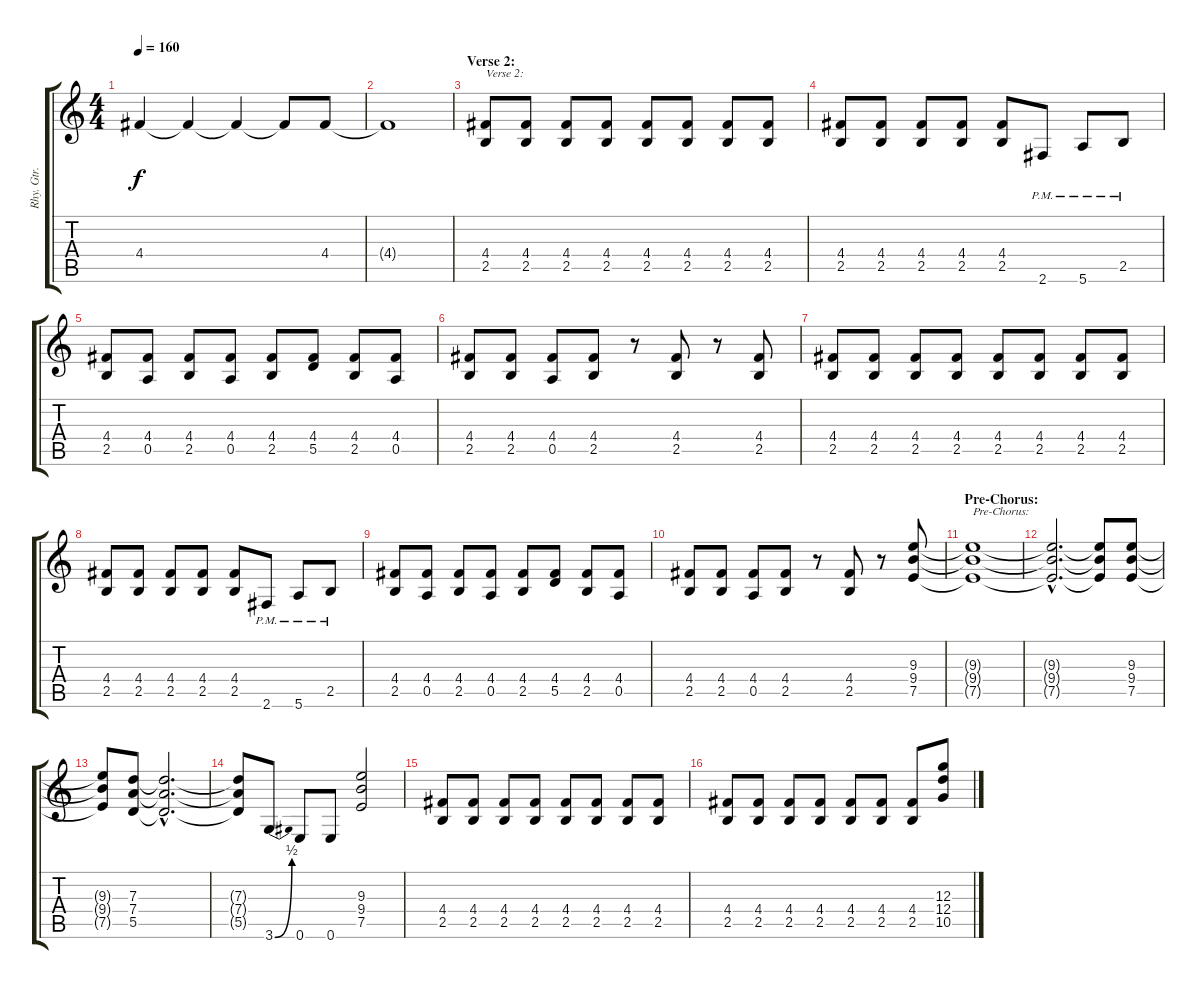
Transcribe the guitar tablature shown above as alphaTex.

\track ("Rhy. Gtr. 2" "Rhy. Gtr. ") {instrument distortionguitar}
\staff {score tabs}
\tuning (E4 B3 G3 D3 A2 E2) {hide}
\ts (4 4)
\tempo 160
\clef g2
\ks c
4.4{t}.4{dy f} 4.4{t}.4 4.4{t}.4 4.4{t}.8 4.4.8 |
4.4{t}.1 |
\section ("" "Verse 2:")
(4.4 2.5).8{txt "Verse 2:"} (4.4 2.5).8 (4.4 2.5).8 (4.4 2.5).8 (4.4 2.5).8 (4.4 2.5).8 (4.4 2.5).8 (4.4 2.5).8 |
(4.4 2.5).8 (4.4 2.5).8 (4.4 2.5).8 (4.4 2.5).8 (4.4 2.5).8 2.6{pm}.8 5.6{pm}.8 2.5{pm}.8 |
(4.4 2.5).8 (4.4 0.5).8 (4.4 2.5).8 (4.4 0.5).8 (4.4 2.5).8 (4.4 5.5).8 (4.4 2.5).8 (4.4 0.5).8 |
(4.4 2.5).8 (4.4 2.5).8 (4.4 0.5).8 (4.4 2.5).8 r.8 (4.4 2.5).8 r.8 (4.4 2.5).8 |
(4.4 2.5).8 (4.4 2.5).8 (4.4 2.5).8 (4.4 2.5).8 (4.4 2.5).8 (4.4 2.5).8 (4.4 2.5).8 (4.4 2.5).8 |
(4.4 2.5).8 (4.4 2.5).8 (4.4 2.5).8 (4.4 2.5).8 (4.4 2.5).8 2.6{pm}.8 5.6{pm}.8 2.5{pm}.8 |
(4.4 2.5).8 (4.4 0.5).8 (4.4 2.5).8 (4.4 0.5).8 (4.4 2.5).8 (4.4 5.5).8 (4.4 2.5).8 (4.4 0.5).8 |
(4.4 2.5).8 (4.4 2.5).8 (4.4 0.5).8 (4.4 2.5).8 r.8 (4.4 2.5).8 r.8 (9.3 9.4 7.5).8 |
\section ("" "Pre-Chorus:")
(9.3{t} 9.4{t} 7.5{t}).1{txt "Pre-Chorus:"} |
(9.3{hac t} 9.4{hac t} 7.5{hac t}).2{d} (9.3{t} 9.4{t} 7.5{t}).8 (9.3 9.4 7.5).8 |
(9.3{t} 9.4{t} 7.5{t}).8 (7.3 7.4 5.5).8 (7.3{hac t} 7.4{hac t} 5.5{hac t}).2{d} |
(7.3{t} 7.4{t} 5.5{t}).8 3.6{be (bend 0 0 60 2)}.8 0.6.8 0.6.8 (9.3 9.4 7.5).2 |
(4.4 2.5).8 (4.4 2.5).8 (4.4 2.5).8 (4.4 2.5).8 (4.4 2.5).8 (4.4 2.5).8 (4.4 2.5).8 (4.4 2.5).8 |
(4.4 2.5).8 (4.4 2.5).8 (4.4 2.5).8 (4.4 2.5).8 (4.4 2.5).8 (4.4 2.5).8 (4.4 2.5).8 (12.3 12.4 10.5).8
